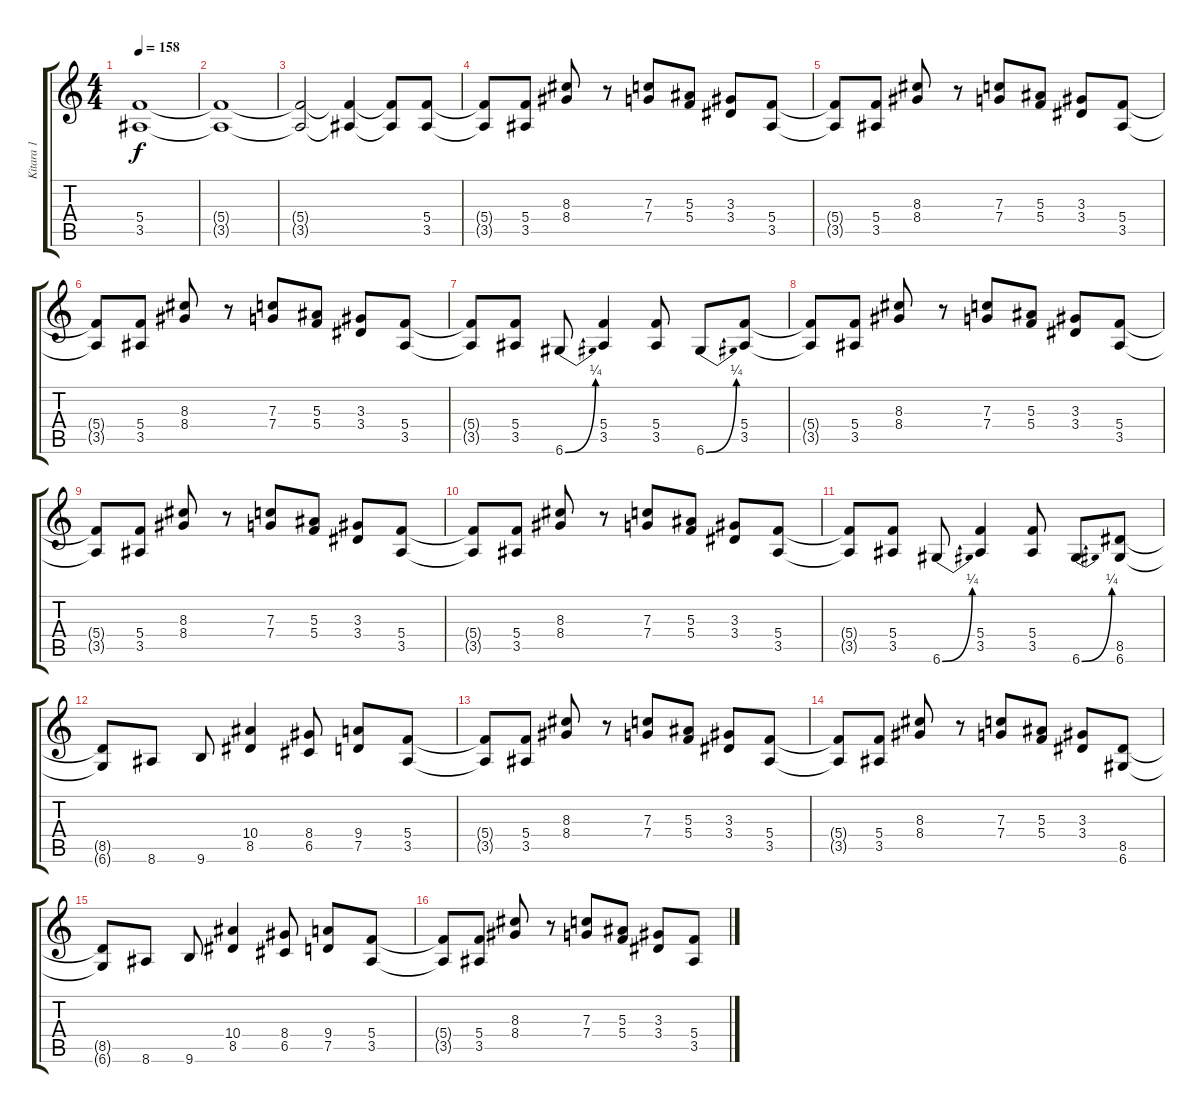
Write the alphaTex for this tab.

\track ("Kitara 1" "Kitara 1") {instrument distortionguitar}
\staff {score tabs}
\tuning (D4 A3 F3 C3 G2 D2) {hide}
\ts (4 4)
\tempo 158
\clef g2
\ks c
(5.4{t} 3.5{t}).1{dy f} |
(5.4{t} 3.5{t}).1 |
(5.4{t} 3.5{t}).2 (5.4{t} 3.5{t}).4 (5.4{t} 3.5{t}).8 (5.4 3.5).8 |
(5.4{t} 3.5{t}).8 (5.4 3.5).8 (8.3 8.4).8 r.8 (7.3 7.4).8 (5.3 5.4).8 (3.3 3.4).8 (5.4 3.5).8 |
(5.4{t} 3.5{t}).8 (5.4 3.5).8 (8.3 8.4).8 r.8 (7.3 7.4).8 (5.3 5.4).8 (3.3 3.4).8 (5.4 3.5).8 |
(5.4{t} 3.5{t}).8 (5.4 3.5).8 (8.3 8.4).8 r.8 (7.3 7.4).8 (5.3 5.4).8 (3.3 3.4).8 (5.4 3.5).8 |
(5.4{t} 3.5{t}).8 (5.4 3.5).8 6.6{be (bend 0 0 60 1)}.8 (5.4 3.5).4 (5.4 3.5).8 6.6{be (bend 0 0 60 1)}.8 (5.4 3.5).8 |
(5.4{t} 3.5{t}).8 (5.4 3.5).8 (8.3 8.4).8 r.8 (7.3 7.4).8 (5.3 5.4).8 (3.3 3.4).8 (5.4 3.5).8 |
(5.4{t} 3.5{t}).8 (5.4 3.5).8 (8.3 8.4).8 r.8 (7.3 7.4).8 (5.3 5.4).8 (3.3 3.4).8 (5.4 3.5).8 |
(5.4{t} 3.5{t}).8 (5.4 3.5).8 (8.3 8.4).8 r.8 (7.3 7.4).8 (5.3 5.4).8 (3.3 3.4).8 (5.4 3.5).8 |
(5.4{t} 3.5{t}).8 (5.4 3.5).8 6.6{be (bend 0 0 60 1)}.8 (5.4 3.5).4 (5.4 3.5).8 6.6{be (bend 0 0 60 1)}.8 (8.5 6.6).8 |
(8.5{t} 6.6{t}).8 8.6.8 9.6.8 (10.4 8.5).4 (8.4 6.5).8 (9.4 7.5).8 (5.4 3.5).8 |
(5.4{t} 3.5{t}).8 (5.4 3.5).8 (8.3 8.4).8 r.8 (7.3 7.4).8 (5.3 5.4).8 (3.3 3.4).8 (5.4 3.5).8 |
(5.4{t} 3.5{t}).8 (5.4 3.5).8 (8.3 8.4).8 r.8 (7.3 7.4).8 (5.3 5.4).8 (3.3 3.4).8 (8.5 6.6).8 |
(8.5{t} 6.6{t}).8 8.6.8 9.6.8 (10.4 8.5).4 (8.4 6.5).8 (9.4 7.5).8 (5.4 3.5).8 |
(5.4{t} 3.5{t}).8 (5.4 3.5).8 (8.3 8.4).8 r.8 (7.3 7.4).8 (5.3 5.4).8 (3.3 3.4).8 (5.4 3.5).8
